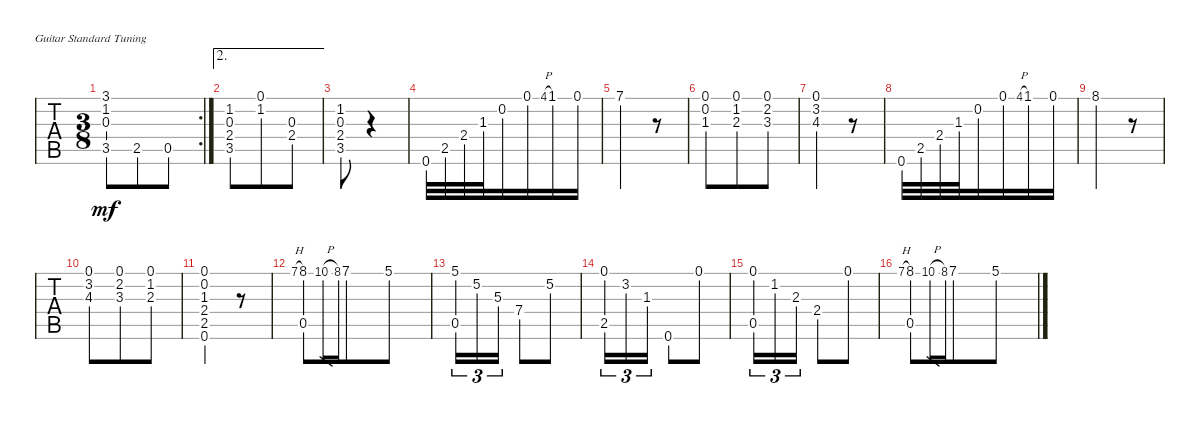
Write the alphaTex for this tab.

\defaultSystemsLayout 4
\bracketExtendMode groupsimilarinstruments
\singleTrackTrackNamePolicy hidden
\multiTrackTrackNamePolicy hidden
\firstSystemTrackNameOrientation horizontal
\otherSystemsTrackNameOrientation horizontal
\track ("Nylon Guitar" "N-Gt") {instrument acousticguitarnylon}
\staff {tabs}
\tuning (E4 B3 G3 D3 A2 E2)
\rc 2
\ts (3 8)
\tempo (120 hide)
\clef g2
\ks aminor
(3.1 1.2 0.3 3.5).8{dy mf} 2.5.8 0.5.8 |
\ae 2
(3.5 2.4 0.3 1.2).8 (0.1 1.2).8 (0.3 2.4).8 |
(3.5 2.4 0.3 1.2).8 r.4 |
0.6.32 2.5.32 2.4.32 1.3.32 0.2.16 0.1.16 4.1{h}.8{gr} 1.1.16 0.1.16 |
7.1.4 r.8 |
(0.1 0.2 1.3).8 (1.2 0.1 2.3).8 (0.1 2.2 3.3).8 |
(4.3 3.2 0.1).4 r.8 |
0.6.32 2.5.32 2.4.32 1.3.32 0.2.16 0.1.16 4.1{h}.8{gr} 1.1.16 0.1.16 |
8.1.4 r.8 |
(0.1 3.2 4.3).8 (3.3 2.2 0.1).8 (0.1 1.2 2.3).8 |
(0.6 2.5 2.4 1.3 0.2 0.1).4 r.8 |
7.1{h}.8{gr} (0.5 8.1).8 10.1{h}.16{gr} 8.1.16{gr} 7.1.8 5.1.8 |
(5.1 0.5).16{tu (3 2)} 5.2.16{tu (3 2)} 5.3.16{tu (3 2)} 7.4.8 5.2.8 |
(0.1 2.5).16{tu (3 2)} 3.2.16{tu (3 2)} 1.3.16{tu (3 2)} 0.6.8 0.1.8 |
(0.1 0.5).16{tu (3 2)} 1.2.16{tu (3 2)} 2.3.16{tu (3 2)} 2.4.8 0.1.8 |
7.1{h}.8{gr} (0.5 8.1).8 10.1{h}.16{gr} 8.1.16{gr} 7.1.8 5.1.8
